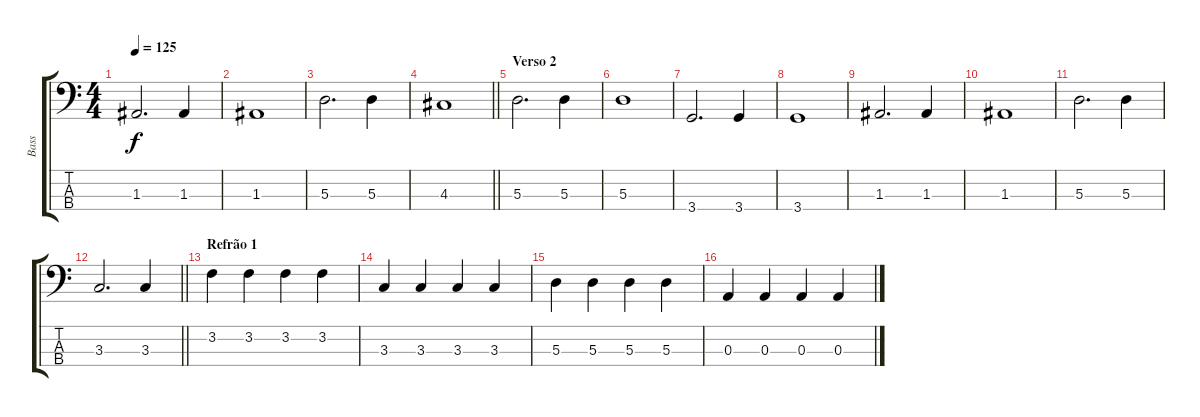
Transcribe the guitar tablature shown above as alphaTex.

\track ("Bass" "Bass") {instrument acousticguitarnylon}
\staff {score tabs}
\tuning (G2 D2 A1 E1) {hide}
\ts (4 4)
\tempo 125
\clef f4
\ks c
1.3.2{d dy f} 1.3.4 |
1.3.1 |
5.3.2{d} 5.3.4 |
\barLineRight lightlight
4.3.1 |
\section ("" "Verso 2")
5.3.2{d} 5.3.4 |
5.3.1 |
3.4.2{d} 3.4.4 |
3.4.1 |
1.3.2{d} 1.3.4 |
1.3.1 |
5.3.2{d} 5.3.4 |
\barLineRight lightlight
3.3.2{d} 3.3.4 |
\section ("" "Refrão 1")
3.2.4 3.2.4 3.2.4 3.2.4 |
3.3.4 3.3.4 3.3.4 3.3.4 |
5.3.4 5.3.4 5.3.4 5.3.4 |
0.3.4 0.3.4 0.3.4 0.3.4
